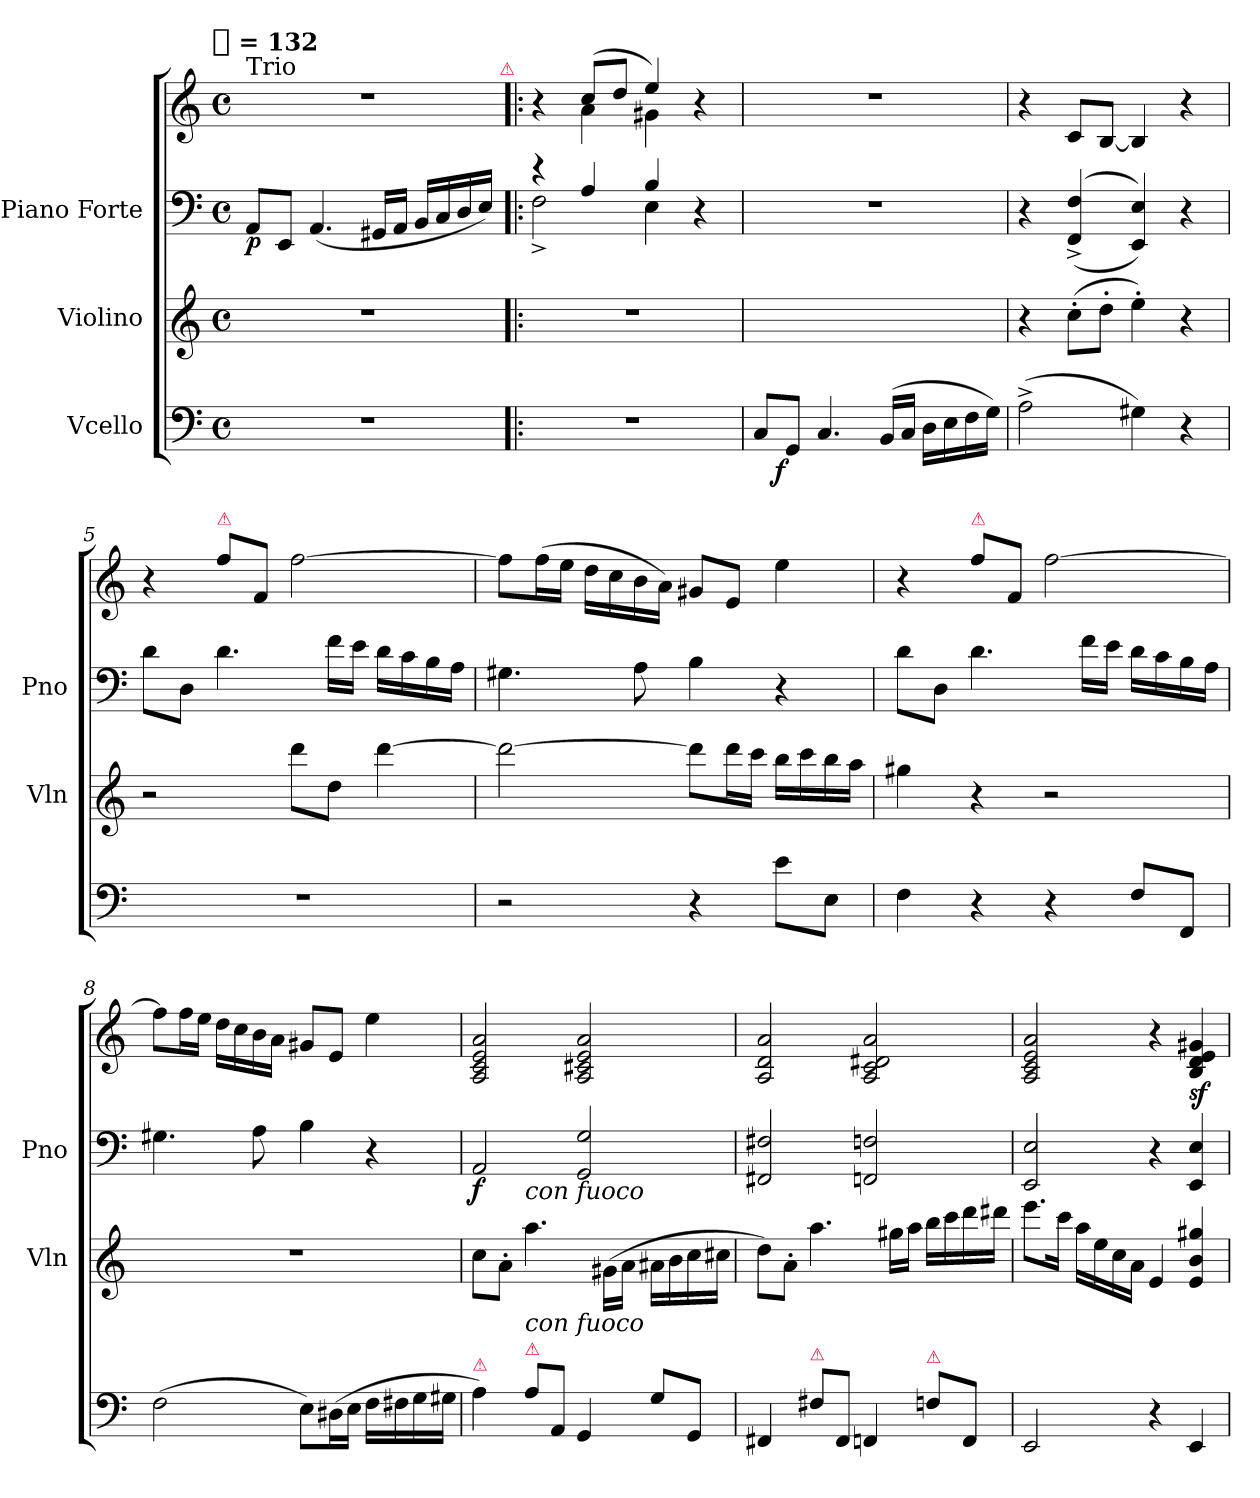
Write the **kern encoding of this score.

**kern	**dynam	**kern	**kern	**kern	**dynam
*part3	*part3	*part2	*part1	*part1	*part1
*staff4	*staff4	*staff3	*staff2	*staff1	*staff1/2
*I"Vcello	*	*I"Violino	*I"Piano Forte	*	*
*	*	*I'Vln	*I'Pno	*	*
*clefF4	*	*clefG2	*clefF4	*clefG2	*
*k[]	*	*k[]	*k[]	*k[]	*
*a:	*	*a:	*a:	*a:	*
!!LO:TX:omd:t=[quarter] = 132
*M4/4	*	*M4/4	*M4/4	*M4/4	*
*met(c)	*	*met(c)	*met(c)	*met(c)	*
*MM132	*	*MM132	*MM132	*MM132	*
=1	=1	=1	=1	=1	=1
!	!	!	!	!LO:TX:a:t=Trio	!
!	!	!	!	!	!LO:DY:b=2
1r	.	1r	8AA/L	1r	p
.	.	.	8EE/J	.	.
.	.	.	(4.AA/	.	.
.	.	.	16GG#X/LL	.	.
.	.	.	16AA/JJ	.	.
.	.	.	16BB/LL	.	.
.	.	.	16C/	.	.
.	.	.	16D/	.	.
.	.	.	16E/JJ)	.	.
!	!	!	!	!LO:TX:a:color=crimson:t=⚠	!
=2!|:	=2!|:	=2!|:	=2!|:	=2!|:	=2!|:
*	*	*	*^	*^	*
1r	.	1r	4r	2F^\	4r	4ryy	.
.	.	.	4A/	.	(8cc/L	4a\	.
.	.	.	.	.	8dd/J	.	.
.	.	.	4B/	4E\	4ee/)	4g#X\	.
.	.	.	4r	4ryy	4r	4ryy	.
*	*	*	*v	*v	*	*	*
*	*	*	*	*v	*v	*
=3	=3	=3	=3	=3	=3
8C/L	.	1ryy	1r	1r	.
!	!LO:DY:rj	!	!	!	!
8GG/J	f	.	.	.	.
4.C/	.	.	.	.	.
(16BB/LL	.	.	.	.	.
16C/JJ	.	.	.	.	.
16D\LL	.	.	.	.	.
16E\	.	.	.	.	.
16F\	.	.	.	.	.
16G\JJ)	.	.	.	.	.
=4	=4	=4	=4	=4	=4
(2A^<\	.	4r	4r	4r	.
.	.	(8cc'\L	(<(>4FF^/ 4F^/	8c/L	.
.	.	8dd'\J	.	[8B/J	.
4G#X\)	.	4ee'\)	4EE/ 4E/))	4B/]	.
4r	.	4r	4r	4r	.
=5	=5	=5	=5	=5	=5
1r	.	2r	8d\L	4r	.
.	.	.	8D\J	.	.
!	!	!	!	!LO:TX:a:color=crimson:t=⚠	!
.	.	.	4.d\	8ff\L	.
.	.	.	.	8f/J	.
.	.	8ddd\L	.	[2ff\	.
.	.	8dd\J	16f\LL	.	.
.	.	.	16e\JJ	.	.
.	.	[4ddd\	16d\LL	.	.
.	.	.	16c\	.	.
.	.	.	16B\	.	.
.	.	.	16A\JJ	.	.
=6	=6	=6	=6	=6	=6
2r	.	2ddd\_	4.G#X\	8ff\L]	.
.	.	.	.	(16ff\L	.
.	.	.	.	16ee\JJ	.
.	.	.	.	16dd\LL	.
.	.	.	.	16cc\	.
.	.	.	8A\	16b\	.
.	.	.	.	16a\JJ)	.
4r	.	8ddd\L]	4B\	8g#X/L	.
.	.	16ddd\L	.	8e/J	.
.	.	16ccc\JJ	.	.	.
8e\L	.	16bb\LL	4r	4ee\	.
.	.	16ccc\	.	.	.
8E\J	.	16bb\	.	.	.
.	.	16aa\JJ	.	.	.
=7	=7	=7	=7	=7	=7
4F\	.	4gg#X\	8d\L	4r	.
.	.	.	8D\J	.	.
!	!	!	!	!LO:TX:a:color=crimson:t=⚠	!
4r	.	4r	4.d\	8ff\L	.
.	.	.	.	8f/J	.
4r	.	2r	.	[2ff\	.
.	.	.	16f\LL	.	.
.	.	.	16e\JJ	.	.
8F/L	.	.	16d\LL	.	.
.	.	.	16c\	.	.
8FF/J	.	.	16B\	.	.
.	.	.	16A\JJ	.	.
=8	=8	=8	=8	=8	=8
(2F\	.	1r	4.G#X\	8ff\L]	.
.	.	.	.	16ff\L	.
.	.	.	.	16ee\JJ	.
.	.	.	.	16dd\LL	.
.	.	.	.	16cc\	.
.	.	.	8A\	16b\	.
.	.	.	.	16a\JJ	.
8E\L)	.	.	4B\	8g#X/L	.
(16D#X\L	.	.	.	8e/J	.
16E\JJ	.	.	.	.	.
16F\LL	.	.	4r	4ee\	.
16F#X\	.	.	.	.	.
16G\	.	.	.	.	.
16G#X\JJ	.	.	.	.	.
=9	=9	=9	=9	=9	=9
!LO:TX:a:color=crimson:t=⚠	!	!	!	!	!
!	!	!	!	!	!LO:DY:b=2
*	*	*	*^	*	*
4A\)	.	8cc\L	2AA/	4ryy	2A/ 2c/ 2e/ 2a/	f
.	.	8a'\J	.	.	.	.
!	!	!	!	!LO:TX:b:i:t=con fuoco	!	!
!	!	!LO:TX:b:i:t=con fuoco	!	!	!	!
!LO:TX:a:color=crimson:t=⚠	!	!	!	!	!	!
8A\L	.	4.aa\	.	2.ryy	.	.
8AA/J	.	.	.	.	.	.
4GG/	.	.	2GG/ 2G/	.	2A/ 2c#X/ 2e/ 2a/	.
.	.	(16g#X\LL	.	.	.	.
.	.	16a\JJ	.	.	.	.
8G/L	.	16a#X\LL	.	.	.	.
.	.	16b\	.	.	.	.
8GG/J	.	16cc\	.	.	.	.
.	.	16cc#X\JJ	.	.	.	.
*	*	*	*v	*v	*	*
=10	=10	=10	=10	=10	=10
4FF#X/	.	8dd\L)	2FF#X/ 2F#X/	2A/ 2d/ 2a/	.
.	.	8a'\J	.	.	.
!LO:TX:a:color=crimson:t=⚠	!	!	!	!	!
8F#X\L	.	4.aa\	.	.	.
8FF#/J	.	.	.	.	.
4FFn/	.	.	2FFn/ 2Fn/	2A/ 2c/ 2d#X/ 2a/	.
.	.	16gg#X\LL	.	.	.
.	.	16aa\JJ	.	.	.
!LO:TX:a:color=crimson:t=⚠	!	!	!	!	!
8Fn\L	.	16bb\LL	.	.	.
.	.	16ccc\	.	.	.
8FF/J	.	16ddd\	.	.	.
.	.	16ddd#X\JJ	.	.	.
=11	=11	=11	=11	=11	=11
2EE/	.	8.eee\L	2EE/ 2E/	2A/ 2c/ 2e/ 2a/	.
.	.	16ccc\Jk	.	.	.
.	.	16aa\LL	.	.	.
.	.	16ee\	.	.	.
.	.	16cc\	.	.	.
.	.	16a\JJ	.	.	.
4r	.	4e/	4r	4r	.
4EE/	.	4e/ 4b/ 4gg#X/	4EE/ 4E/	4B/ 4d/ 4e/ 4g#X/	sf
=	=	=	=	=	=
*-	*-	*-	*-	*-	*-
